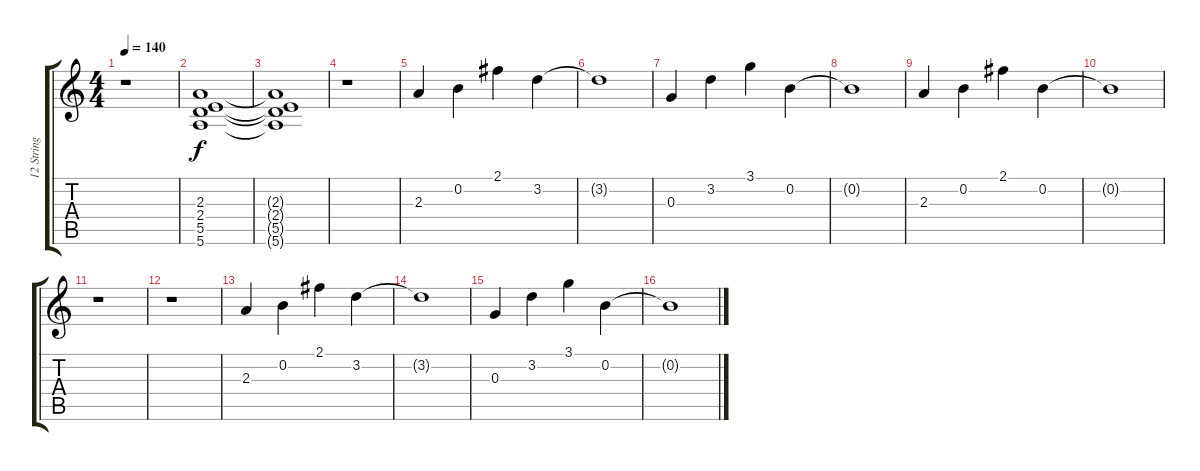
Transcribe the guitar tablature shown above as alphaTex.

\track ("12 String Gtr Bank 8" "12 String ") {instrument acousticguitarsteel}
\staff {score tabs}
\tuning (E4 B3 G3 D3 A2 E2) {hide}
\ts (4 4)
\tempo 140
\clef g2
\ks c
r.1{dy f} |
(2.3 2.4 5.5 5.6).1 |
(2.3{t} 2.4{t} 5.5{t} 5.6{t}).1 |
r.1 |
2.3.4 0.2.4 2.1.4 3.2.4 |
3.2{t}.1 |
0.3.4 3.2.4 3.1.4 0.2.4 |
0.2{t}.1 |
2.3.4 0.2.4 2.1.4 0.2.4 |
0.2{t}.1 |
r.1 |
r.1 |
2.3.4 0.2.4 2.1.4 3.2.4 |
3.2{t}.1 |
0.3.4 3.2.4 3.1.4 0.2.4 |
0.2{t}.1
